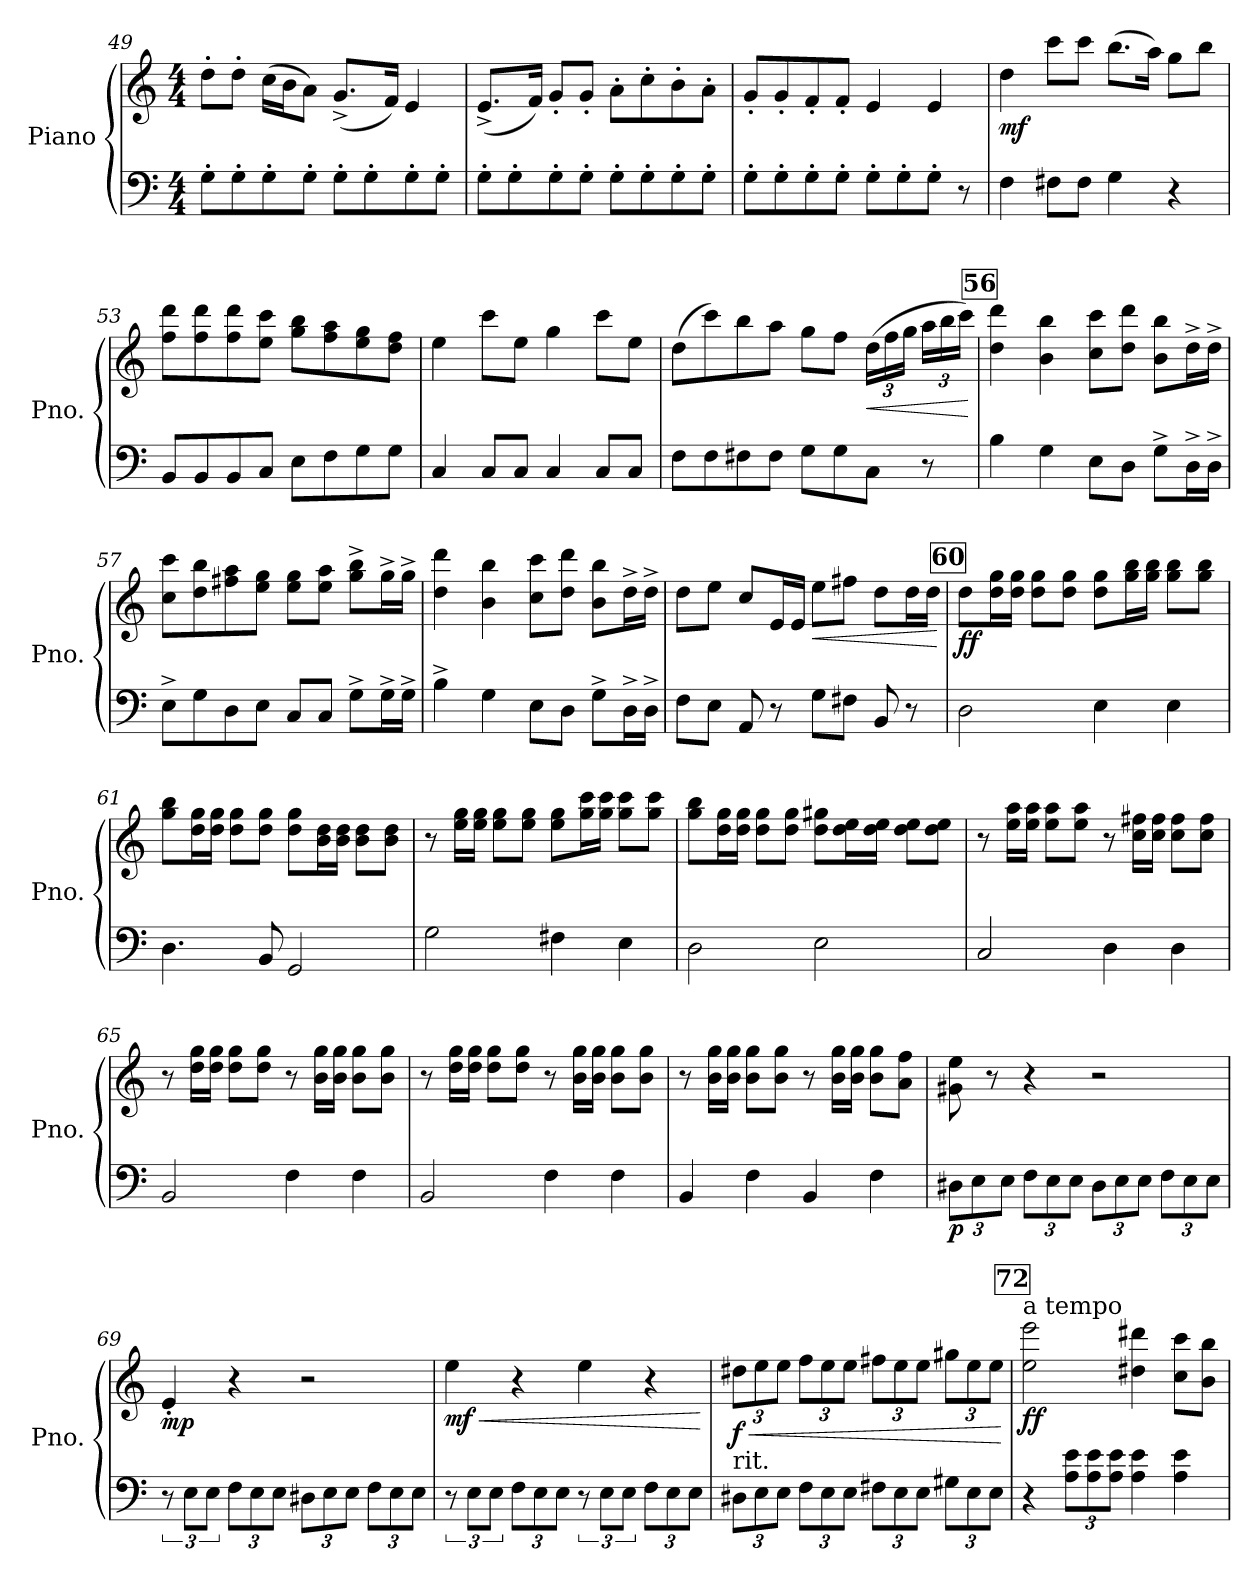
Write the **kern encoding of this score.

**kern	**kern	**dynam
*part1	*part1	*part1
*staff2	*staff1	*staff1/2
*I"Piano	*	*
*I'Pno.	*	*
*clefF4	*clefG2	*
*k[]	*k[]	*
*M4/4	*M4/4	*
=49	=49	=49
8G'\L	8dd'\L	.
8G'\	8dd'\J	.
8G'\	(16cc\LL	.
.	16b\J	.
8G'\J	8a\J)	.
8G'\L	(8.g^/L	.
8G'\	.	.
.	16f/Jk)	.
8G'\	4e/	.
8G'\J	.	.
=50	=50	=50
8G'\L	(8.e^/L	.
8G'\	.	.
.	16f/Jk)	.
8G'\	8g'/L	.
8G'\J	8g'/J	.
8G'\L	8a'\L	.
8G'\	8cc'\	.
8G'\	8b'\	.
8G'\J	8a'\J	.
=51	=51	=51
8G'\L	8g'/L	.
8G'\	8g'/	.
8G'\	8f'/	.
8G'\J	8f'/J	.
8G'\L	4e/	.
8G'\	.	.
8G'\J	4e/	.
8r	.	.
=52	=52	=52
!	!	!LO:DY:b
4F\	4dd\	mf
8F#X\L	8ccc\L	.
8F#\J	8ccc\J	.
4G\	(8.bb\L	.
.	16aa\Jk)	.
4r	8gg\L	.
.	8bb\J	.
!!LO:PB:g=z
=53	=53	=53
8BB/L	8ff\ 8ddd\L	.
8BB/	8ff\ 8ddd\	.
8BB/	8ff\ 8ddd\	.
8C/J	8ee\ 8ccc\J	.
8E\L	8gg\ 8bb\L	.
8F\	8ff\ 8aa\	.
8G\	8ee\ 8gg\	.
8G\J	8dd\ 8ff\J	.
=54	=54	=54
4C/	4ee\	.
8C/L	8ccc\L	.
8C/J	8ee\J	.
4C/	4gg\	.
8C/L	8ccc\L	.
8C/J	8ee\J	.
=55	=55	=55
8F\L	(8dd\L	.
8F\	8ccc\)	.
8F#X\	8bb\	.
8F#\J	8aa\J	.
8G\L	8gg\L	.
8G\	8ff\J	.
*	*Xbrackettup	*
!	!	!LO:HP:b
8C\J	(24dd\LL	<
.	24ff\	.
.	24gg\JJ	.
8r	24aa\LL	.
.	24bb\	.
.	24ccc\JJ)	.
.	.	[
!!LO:REH:place=s1:a:B:fs=14:t=56
=56	=56	=56
4B\	4dd\ 4ddd\	.
4G\	4b\ 4bb\	.
8E\L	8cc\ 8ccc\L	.
8D\J	8dd\ 8ddd\J	.
8G^\L	8b\ 8bb\L	.
16D^\L	16dd^\L	.
16D^\JJ	16dd^\JJ	.
!!LO:LB:g=z
=57	=57	=57
8E^\L	8cc\ 8ccc\L	.
8G\	8dd\ 8bb\	.
8D\	8ff#X\ 8aa\	.
8E\J	8ee\ 8gg\J	.
8C/L	8ee\ 8gg\L	.
8C/J	8ee\ 8aa\J	.
8G^\L	8gg\^ 8bb\^L	.
16G^\L	16gg^\L	.
16G^\JJ	16gg^\JJ	.
=58	=58	=58
4B^\	4dd\ 4ddd\	.
4G\	4b\ 4bb\	.
8E\L	8cc\ 8ccc\L	.
8D\J	8dd\ 8ddd\J	.
8G^\L	8b\ 8bb\L	.
16D^\L	16dd^\L	.
16D^\JJ	16dd^\JJ	.
=59	=59	=59
8F\L	8dd\L	.
8E\J	8ee\J	.
8AA/	8cc/L	.
8r	16e/L	.
.	16e/JJ	.
!	!	!LO:HP:b
8G\L	8ee\L	<
8F#X\J	8ff#X\J	.
8BB/	8dd\L	.
8r	16dd\L	.
.	16dd\JJ	.
.	.	[
!!LO:REH:place=s1:a:B:fs=14:t=60
=60	=60	=60
!	!	!LO:DY:b
2D\	8dd\L	ff
.	16dd\ 16gg\L	.
.	16dd\ 16gg\JJ	.
.	8dd\ 8gg\L	.
.	8dd\ 8gg\J	.
4E\	8dd\ 8gg\L	.
.	16gg\ 16bb\L	.
.	16gg\ 16bb\JJ	.
4E\	8gg\ 8bb\L	.
.	8gg\ 8bb\J	.
!!LO:LB:g=z
=61	=61	=61
4.D\	8gg\ 8bb\L	.
.	16dd\ 16gg\L	.
.	16dd\ 16gg\JJ	.
.	8dd\ 8gg\L	.
8BB/	8dd\ 8gg\J	.
2GG/	8dd\ 8gg\L	.
.	16b\ 16dd\L	.
.	16b\ 16dd\JJ	.
.	8b\ 8dd\L	.
.	8b\ 8dd\J	.
=62	=62	=62
2G\	8r	.
.	16ee\ 16gg\LL	.
.	16ee\ 16gg\JJ	.
.	8ee\ 8gg\L	.
.	8ee\ 8gg\J	.
4F#X\	8ee\ 8gg\L	.
.	16gg\ 16ccc\L	.
.	16gg\ 16ccc\JJ	.
4E\	8gg\ 8ccc\L	.
.	8gg\ 8ccc\J	.
=63	=63	=63
2D\	8gg\ 8bb\L	.
.	16dd\ 16gg\L	.
.	16dd\ 16gg\JJ	.
.	8dd\ 8gg\L	.
.	8dd\ 8gg\J	.
2E\	8dd\ 8gg#X\L	.
.	16dd\ 16ee\L	.
.	16dd\ 16ee\JJ	.
.	8dd\ 8ee\L	.
.	8dd\ 8ee\J	.
=64	=64	=64
2C/	8r	.
.	16ee\ 16aa\LL	.
.	16ee\ 16aa\JJ	.
.	8ee\ 8aa\L	.
.	8ee\ 8aa\J	.
4D\	8r	.
.	16cc\ 16ff#X\LL	.
.	16cc\ 16ff#\JJ	.
4D\	8cc\ 8ff#\L	.
.	8cc\ 8ff#\J	.
!!LO:LB:g=z
=65	=65	=65
2BB/	8r	.
.	16dd\ 16gg\LL	.
.	16dd\ 16gg\JJ	.
.	8dd\ 8gg\L	.
.	8dd\ 8gg\J	.
4F\	8r	.
.	16b\ 16gg\LL	.
.	16b\ 16gg\JJ	.
4F\	8b\ 8gg\L	.
.	8b\ 8gg\J	.
=66	=66	=66
2BB/	8r	.
.	16dd\ 16gg\LL	.
.	16dd\ 16gg\JJ	.
.	8dd\ 8gg\L	.
.	8dd\ 8gg\J	.
4F\	8r	.
.	16b\ 16gg\LL	.
.	16b\ 16gg\JJ	.
4F\	8b\ 8gg\L	.
.	8b\ 8gg\J	.
=67	=67	=67
4BB/	8r	.
.	16b\ 16gg\LL	.
.	16b\ 16gg\JJ	.
4F\	8b\ 8gg\L	.
.	8b\ 8gg\J	.
4BB/	8r	.
.	16b\ 16gg\LL	.
.	16b\ 16gg\JJ	.
4F\	8b\ 8gg\L	.
.	8a\ 8ff\J	.
=68	=68	=68
*Xbrackettup	*	*
!	!	!LO:DY:b=2
12D#X\L	8g#X\ 8ee\	p
12E\	.	.
.	8r	.
12E\J	.	.
12F\L	4r	.
12E\	.	.
12E\J	.	.
12D#\L	2r	.
12E\	.	.
12E\J	.	.
12F\L	.	.
12E\	.	.
12E\J	.	.
!!LO:LB:g=z
=69	=69	=69
*brackettup	*	*
!	!	!LO:DY:b
12r	4e'/	mp
12E\L	.	.
12E\J	.	.
*Xbrackettup	*	*
12F\L	4r	.
12E\	.	.
12E\J	.	.
12D#X\L	2r	.
12E\	.	.
12E\J	.	.
12F\L	.	.
12E\	.	.
12E\J	.	.
=70	=70	=70
*brackettup	*	*
!	!	!LO:HP:b
!	!	!LO:DY:n=1:b
12r	4ee\	< mf
12E\L	.	.
12E\J	.	.
*Xbrackettup	*	*
12F\L	4r	.
12E\	.	.
12E\J	.	.
*brackettup	*	*
12r	4ee\	.
12E\L	.	.
12E\J	.	.
*Xbrackettup	*	*
12F\L	4r	.
12E\	.	.
12E\J	.	.
.	.	[
=71	=71	=71
!LO:TX:a:t=rit.	!	!
!	!	!LO:HP:b
!	!	!LO:DY:n=1:b
12D#X\L	12dd#X\L	< f
12E\	12ee\	.
12E\J	12ee\J	.
12F\L	12ff\L	.
12E\	12ee\	.
12E\J	12ee\J	.
12F#X\L	12ff#X\L	.
12E\	12ee\	.
12E\J	12ee\J	.
12G#X\L	12gg#X\L	.
12E\	12ee\	.
12E\J	12ee\J	.
.	.	[
!!LO:REH:place=s1:a:B:fs=14:t=72
=72	=72	=72
!	!LO:TX:a:t=a tempo	!
!	!	!LO:DY:b
4r	2ee\ 2eee\	ff
12A\ 12e\L	.	.
12A\ 12e\	.	.
12A\ 12e\J	.	.
4A\ 4e\	4dd#X\ 4ddd#X\	.
4A\ 4e\	8cc\ 8ccc\L	.
.	8b\ 8bb\J	.
=	=	=
*-	*-	*-
